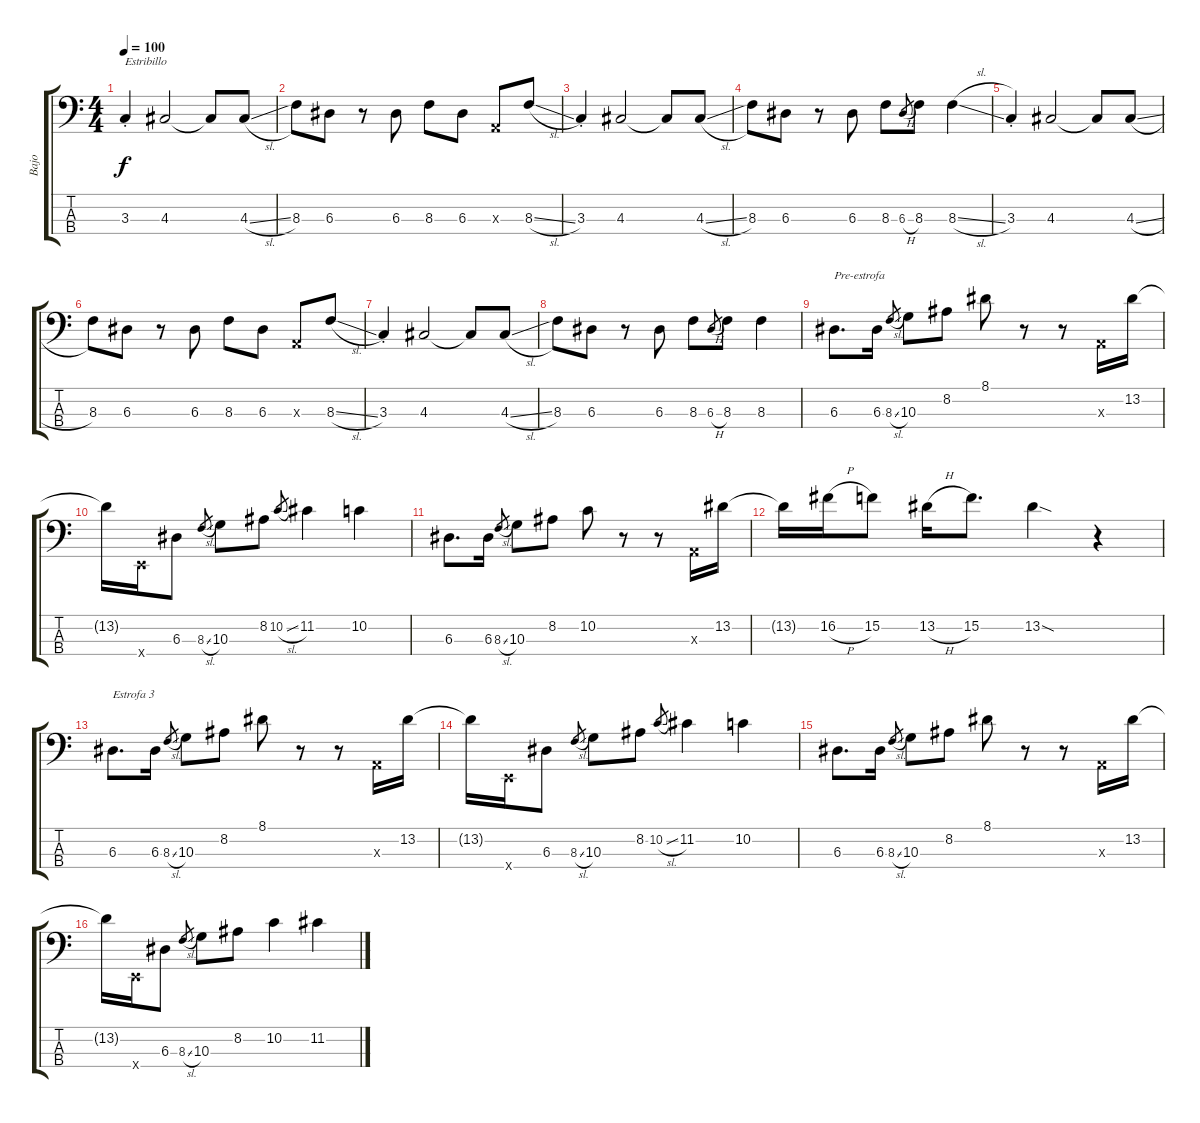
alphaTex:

\track ("Bajo" "Bajo") {instrument fretlessbass}
\staff {score tabs}
\tuning (G2 D2 A1 E1) {hide}
\ts (4 4)
\tempo 100
\clef f4
\ks c
3.3{st}.4{txt "Estribillo" dy f} 4.3.2 4.3{t}.8 4.3{sl}.8 |
8.3.8 6.3.8 r.8 6.3.8 8.3.8 6.3.8 0.3{x}.8 8.3{sl}.8 |
3.3{st}.4 4.3.2 4.3{t}.8 4.3{sl}.8 |
8.3.8 6.3.8 r.8 6.3.8 8.3.8 6.3{h}.8{gr} 8.3.8 8.3{sl}.4 |
3.3{st}.4 4.3.2 4.3{t}.8 4.3{sl}.8 |
8.3.8 6.3.8 r.8 6.3.8 8.3.8 6.3.8 0.3{x}.8 8.3{sl}.8 |
3.3{st}.4 4.3.2 4.3{t}.8 4.3{sl}.8 |
8.3.8 6.3.8 r.8 6.3.8 8.3.8 6.3{h}.8{gr} 8.3.8 8.3.4 |
6.3.8{d txt "Pre-estrofa"} 6.3.16 8.3{sl}.8{gr} 10.3.8 8.2.8 8.1.8 r.8 r.8 0.3{x}.16 13.2.16 |
13.2{t}.16 0.4{x}.16 6.3.8 8.3{sl}.8{gr} 10.3.8 8.2.8 10.2{sl}.8{gr} 11.2.4 10.2.4 |
6.3.8{d} 6.3.16 8.3{sl}.8{gr} 10.3.8 8.2.8 10.2.8 r.8 r.8 0.3{x}.16 13.2.16 |
13.2{t}.16 16.2{h}.16 15.2.8 13.2{h}.16 15.2.8{d} 13.2{sod}.4 r.4 |
6.3.8{d txt "Estrofa 3"} 6.3.16 8.3{sl}.8{gr} 10.3.8 8.2.8 8.1.8 r.8 r.8 0.3{x}.16 13.2.16 |
13.2{t}.16 0.4{x}.16 6.3.8 8.3{sl}.8{gr} 10.3.8 8.2.8 10.2{sl}.8{gr} 11.2.4 10.2.4 |
6.3.8{d} 6.3.16 8.3{sl}.8{gr} 10.3.8 8.2.8 8.1.8 r.8 r.8 0.3{x}.16 13.2.16 |
13.2{t}.16 0.4{x}.16 6.3.8 8.3{sl}.8{gr} 10.3.8 8.2.8 10.2.4 11.2.4
